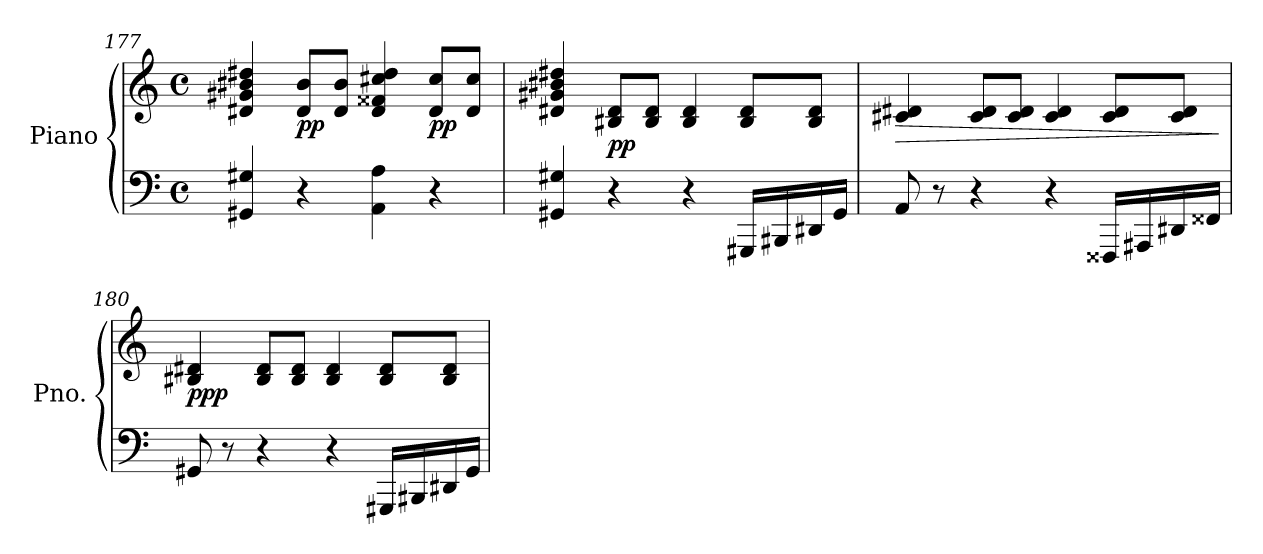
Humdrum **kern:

**kern	**kern	**dynam
*part1	*part1	*part1
*staff2	*staff1	*staff1/2
*I"Piano	*	*
*I'Pno.	*	*
*clefF4	*clefG2	*
*k[]	*k[]	*
*M4/4	*M4/4	*
*met(c)	*met(c)	*
=177	=177	=177
!	!	!LO:DY:b
!	!	!LO:DY:n=1:b
4GG#X/ 4G#X/	4d#X/ 4g#X/ 4b#X/ 4dd#X/	fz ff
!	!	!LO:DY:n=2:b
4r	8d#/ 8b#/L	pp
.	8d#/ 8b#/J	.
!	!	!LO:DY:n=3:b
!	!	!LO:DY:n=4:b
4AA\ 4A\	4d#/ 4f##X/ 4cc#X/ 4dd#/	fz ff
!	!	!LO:DY:n=5:b
4r	8d#/ 8cc#/L	pp
.	8d#/ 8cc#/J	.
=178	=178	=178
!	!	!LO:DY:b
!	!	!LO:DY:n=1:b
4GG#X/ 4G#X/	4d#X/ 4g#X/ 4b#X/ 4dd#X/	fz ff
!	!	!LO:DY:n=2:b
4r	8B#X/ 8d#/L	pp
.	8B#/ 8d#/J	.
4r	4B#/ 4d#/	.
16GGG#X/LL	8B#/ 8d#/L	.
16BBB#X/	.	.
16DD#X/	8B#/ 8d#/J	.
16GG#/JJ	.	.
!!LO:LB:g=z
=179	=179	=179
!	!	!LO:HP:b
8AA/	4c#X/ 4d#X/	>
8r	.	.
4r	8c#/ 8d#/L	.
.	8c#/ 8d#/J	.
4r	4c#/ 4d#/	.
16FFF##X/LL	8c#/ 8d#/L	.
16AAA#X/	.	.
16DD#X/	8c#/ 8d#/J	.
16FF##X/JJ	.	.
.	.	]
=180	=180	=180
!	!	!LO:DY:b
8GG#X/	4B#X/ 4d#X/	ppp
8r	.	.
4r	8B#/ 8d#/L	.
.	8B#/ 8d#/J	.
4r	4B#/ 4d#/	.
16GGG#X/LL	8B#/ 8d#/L	.
16BBB#X/	.	.
16DD#X/	8B#/ 8d#/J	.
16GG#/JJ	.	.
=	=	=
*-	*-	*-
